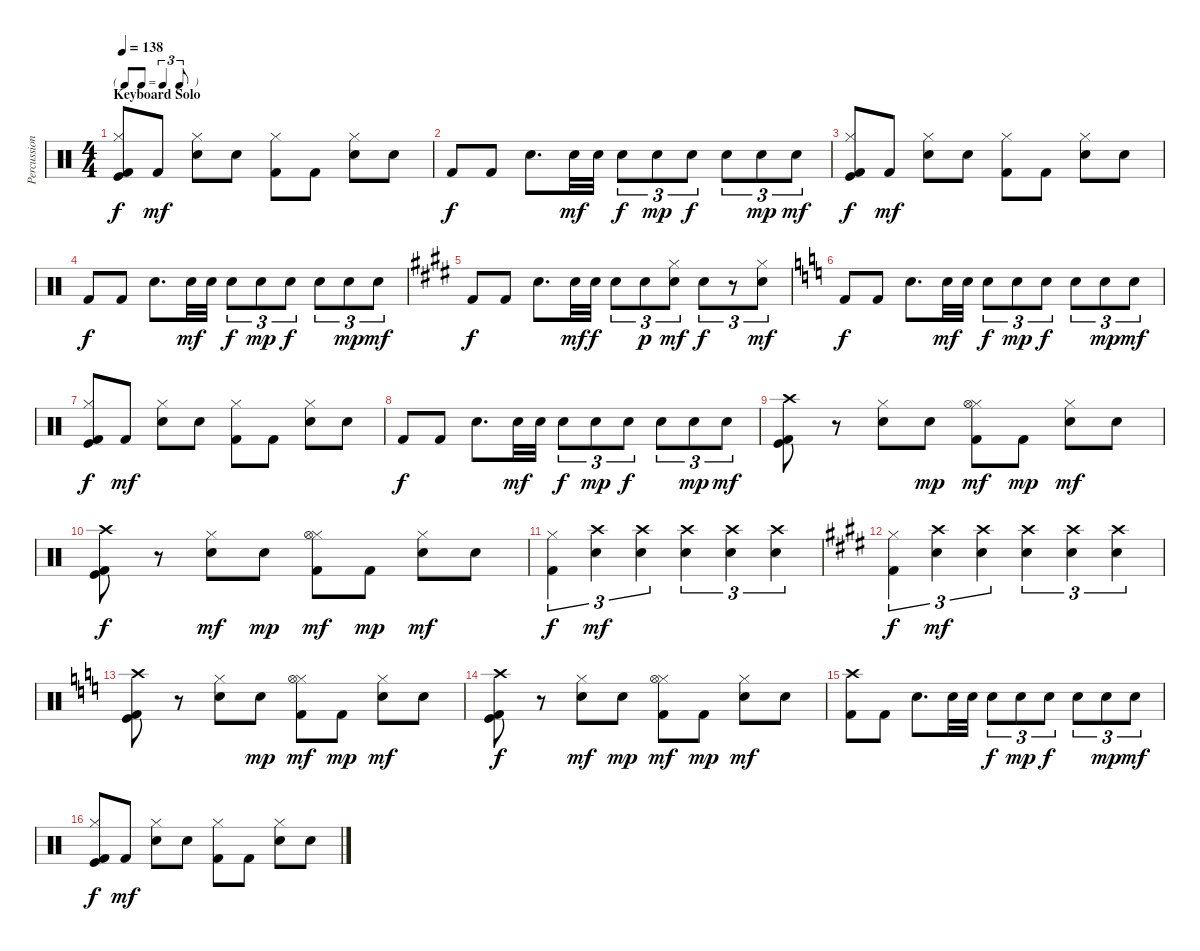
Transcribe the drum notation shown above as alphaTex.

\track ("Percussion" "Percussion") {instrument percussion}
\staff
\articulation defaults
\ts (4 4)
\tf triplet8th
\section ("" "Keyboard Solo")
\tempo 138
\clef neutral
\ks c
("Kick (hit) 2" "Hi-Hat (closed)" "Kick (hit)").8{dy f} "Kick (hit) 2".8{dy mf} ("Electric Snare (hit)" "Hi-Hat (closed)").8 "Electric Snare (hit)".8 ("Kick (hit) 2" "Hi-Hat (closed)").8 "Kick (hit) 2".8 ("Electric Snare (hit)" "Hi-Hat (closed)").8 "Electric Snare (hit)".8 |
"Kick (hit) 2".8{dy f} "Kick (hit) 2".8 "Electric Snare (hit)".8{d} "Snare (hit) 2".32{dy mf} "Electric Snare (hit)".32 "Electric Snare (hit)".8{tu (3 2) dy f} "Electric Snare (hit)".8{tu (3 2) dy mp} "Electric Snare (hit)".8{tu (3 2) dy f} "Snare (hit) 2".8{tu (3 2)} "Snare (hit) 2".8{tu (3 2) dy mp} "Snare (hit) 2".8{tu (3 2) dy mf} |
("Kick (hit) 2" "Hi-Hat (closed)" "Kick (hit)").8{dy f} "Kick (hit) 2".8{dy mf} ("Electric Snare (hit)" "Hi-Hat (closed)").8 "Electric Snare (hit)".8 ("Kick (hit) 2" "Hi-Hat (closed)").8 "Kick (hit) 2".8 ("Electric Snare (hit)" "Hi-Hat (closed)").8 "Electric Snare (hit)".8 |
"Kick (hit) 2".8{dy f} "Kick (hit) 2".8 "Electric Snare (hit)".8{d} "Snare (hit) 2".32{dy mf} "Electric Snare (hit)".32 "Electric Snare (hit)".8{tu (3 2) dy f} "Electric Snare (hit)".8{tu (3 2) dy mp} "Electric Snare (hit)".8{tu (3 2) dy f} "Snare (hit) 2".8{tu (3 2)} "Snare (hit) 2".8{tu (3 2) dy mp} "Snare (hit) 2".8{tu (3 2) dy mf} |
\ks e "Kick (hit) 2".8{dy f} "Kick (hit) 2".8 "Electric Snare (hit)".8{d} "Snare (hit) 2".32{dy mf} "Electric Snare (hit)".32{dy f} "Electric Snare (hit)".8{tu (3 2)} "Snare (hit) 2".8{tu (3 2) dy p}
("Electric Snare (hit)" "Hi-Hat (closed)").8{tu (3 2) dy mf} "Snare (hit) 2".8{tu (3 2) dy f} r.8{tu (3 2)} ("Snare (hit) 2" "Hi-Hat (closed)").8{tu (3 2) dy mf} |
\ks c "Kick (hit) 2".8{dy f} "Kick (hit) 2".8 "Electric Snare (hit)".8{d} "Snare (hit) 2".32{dy mf} "Electric Snare (hit)".32 "Electric Snare (hit)".8{tu (3 2) dy f} "Electric Snare (hit)".8{tu (3 2) dy mp} "Electric Snare (hit)".8{tu (3 2) dy f} "Snare (hit) 2".8{tu (3 2)} "Snare (hit) 2".8{tu (3 2) dy mp} "Snare (hit) 2".8{tu (3 2) dy mf}
|
("Kick (hit) 2" "Hi-Hat (closed)" "Kick (hit)").8{dy f} "Kick (hit) 2".8{dy mf} ("Electric Snare (hit)" "Hi-Hat (closed)").8 "Electric Snare (hit)".8 ("Kick (hit) 2" "Hi-Hat (closed)").8 "Kick (hit) 2".8 ("Electric Snare (hit)" "Hi-Hat (closed)").8 "Electric Snare (hit)".8 |
"Kick (hit) 2".8{dy f} "Kick (hit) 2".8 "Electric Snare (hit)".8{d} "Snare (hit) 2".32{dy mf} "Electric Snare (hit)".32 "Electric Snare (hit)".8{tu (3 2) dy f} "Electric Snare (hit)".8{tu (3 2) dy mp} "Electric Snare (hit)".8{tu (3 2) dy f} "Snare (hit) 2".8{tu (3 2)} "Snare (hit) 2".8{tu (3 2) dy mp} "Snare (hit) 2".8{tu (3 2) dy mf} |
("Kick (hit) 2" "Kick (hit)" "Crash high (hit)").8 r.8 ("Electric Snare (hit)" "Hi-Hat (closed)").8 "Electric Snare (hit)".8{dy mp} ("Kick (hit) 2" "Hi-Hat (closed)" "Hi-Hat (open)").8{dy mf} "Kick (hit) 2".8{dy mp} ("Electric Snare (hit)" "Hi-Hat (closed)").8{dy mf} "Electric Snare (hit)".8 |
("Kick (hit) 2" "Kick (hit)" "Crash high (hit)").8{dy f} r.8 ("Electric Snare (hit)" "Hi-Hat (closed)").8{dy mf} "Electric Snare (hit)".8{dy mp} ("Kick (hit) 2" "Hi-Hat (closed)" "Hi-Hat (open)").8{dy mf} "Kick (hit) 2".8{dy mp} ("Electric Snare (hit)" "Hi-Hat (closed)").8{dy mf} "Electric Snare (hit)".8 |
("Kick (hit) 2" "Hi-Hat (closed)").4{tu (3 2) dy f} ("Electric Snare (hit)" "Crash high (hit)").4{tu (3 2) dy mf} ("Electric Snare (hit)" "Crash high (hit)").4{tu (3 2)} ("Electric Snare (hit)" "Crash high (hit)").4{tu (3 2)} ("Electric Snare (hit)" "Crash high (hit)").4{tu (3 2)} ("Electric Snare (hit)" "Crash high (hit)").4{tu (3 2)} |
\ks e
("Kick (hit) 2" "Hi-Hat (closed)").4{tu (3 2) dy f} ("Electric Snare (hit)" "Crash high (hit)").4{tu (3 2) dy mf} ("Electric Snare (hit)" "Crash high (hit)").4{tu (3 2)} ("Electric Snare (hit)" "Crash high (hit)").4{tu (3 2)} ("Electric Snare (hit)" "Crash high (hit)").4{tu (3 2)} ("Electric Snare (hit)" "Crash high (hit)").4{tu (3 2)} |
\ks c
("Kick (hit) 2" "Kick (hit)" "Crash high (hit)").8 r.8 ("Electric Snare (hit)" "Hi-Hat (closed)").8 "Electric Snare (hit)".8{dy mp} ("Kick (hit) 2" "Hi-Hat (closed)" "Hi-Hat (open)").8{dy mf} "Kick (hit) 2".8{dy mp} ("Electric Snare (hit)" "Hi-Hat (closed)").8{dy mf} "Electric Snare (hit)".8 |
("Kick (hit) 2" "Kick (hit)" "Crash high (hit)").8{dy f} r.8 ("Electric Snare (hit)" "Hi-Hat (closed)").8{dy mf} "Electric Snare (hit)".8{dy mp} ("Kick (hit) 2" "Hi-Hat (closed)" "Hi-Hat (open)").8{dy mf} "Kick (hit) 2".8{dy mp} ("Electric Snare (hit)" "Hi-Hat (closed)").8{dy mf} "Electric Snare (hit)".8 |
("Kick (hit) 2" "Crash high (hit)").8 "Kick (hit) 2".8 "Electric Snare (hit)".8{d} "Snare (hit) 2".32 "Electric Snare (hit)".32 "Electric Snare (hit)".8{tu (3 2) dy f} "Electric Snare (hit)".8{tu (3 2) dy mp} "Electric Snare (hit)".8{tu (3 2) dy f} "Snare (hit) 2".8{tu (3 2)} "Snare (hit) 2".8{tu (3 2) dy mp} "Snare (hit) 2".8{tu (3 2) dy mf} |
("Kick (hit) 2" "Hi-Hat (closed)" "Kick (hit)").8{dy f} "Kick (hit) 2".8{dy mf} ("Electric Snare (hit)" "Hi-Hat (closed)").8 "Electric Snare (hit)".8 ("Kick (hit) 2" "Hi-Hat (closed)").8 "Kick (hit) 2".8 ("Electric Snare (hit)" "Hi-Hat (closed)").8 "Electric Snare (hit)".8
